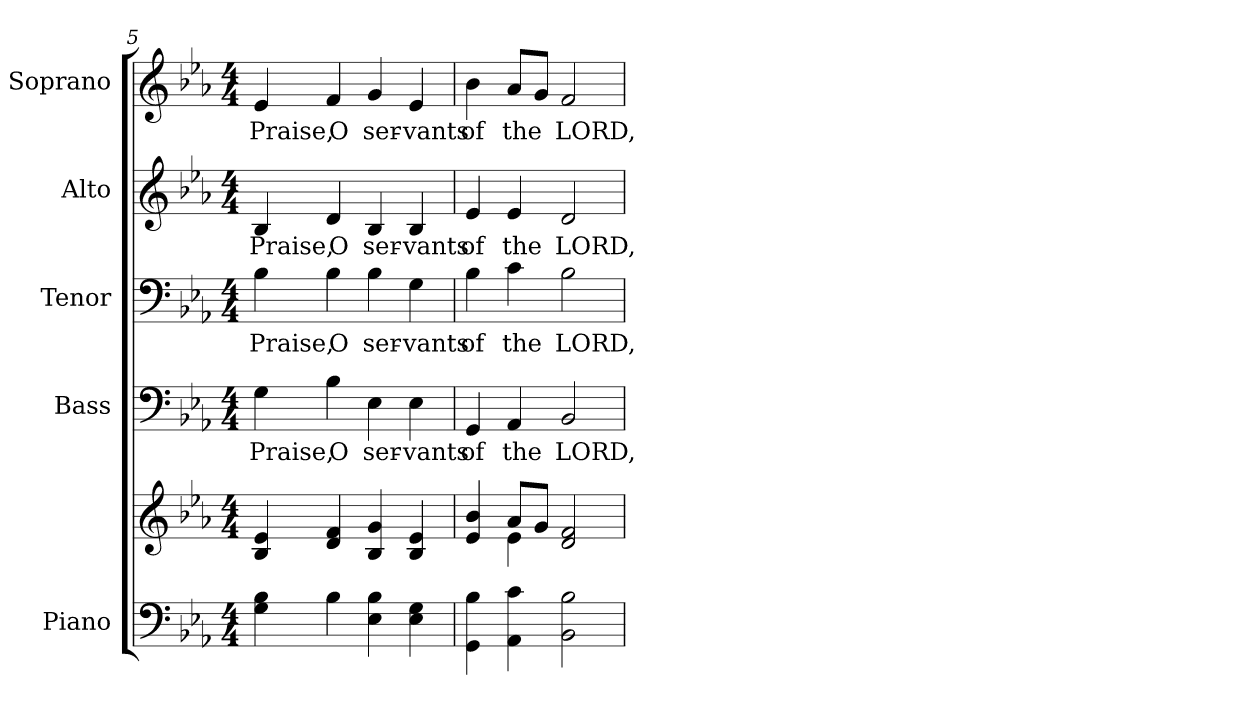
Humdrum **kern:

**kern	**kern	**kern	**text	**kern	**text	**kern	**text	**kern	**text
*part5	*part5	*part4	*part4	*part3	*part3	*part2	*part2	*part1	*part1
*staff6	*staff5	*staff4	*staff4	*staff3	*staff3	*staff2	*staff2	*staff1	*staff1
*I"Piano	*	*I"Bass	*	*I"Tenor	*	*I"Alto	*	*I"Soprano	*
*I'Pno.	*	*I'B.	*	*I'T.	*	*I'A.	*	*I'S.	*
!!LO:PB:g=z
*clefF4	*clefG2	*clefF4	*	*clefF4	*	*clefG2	*	*clefG2	*
*k[b-e-a-]	*k[b-e-a-]	*k[b-e-a-]	*	*k[b-e-a-]	*	*k[b-e-a-]	*	*k[b-e-a-]	*
*E-:	*E-:	*E-:	*	*E-:	*	*E-:	*	*E-:	*
*M4/4	*M4/4	*M4/4	*	*M4/4	*	*M4/4	*	*M4/4	*
=5	=5	=5	=5	=5	=5	=5	=5	=5	=5
!	!	!	!LO:LY:b:color=#000000	!	!	!	!	!	!
!	!	!	!	!	!LO:LY:b:color=#000000	!	!	!	!
!	!	!	!	!	!	!	!LO:LY:b:color=#000000	!	!
!	!	!	!	!	!	!	!	!	!LO:LY:b:color=#000000
4Gi\ 4B-i	4B-i/ 4e-i	4Gi\	Praise,	4B-i\	Praise,	4B-i/	Praise,	4e-i/	Praise,
!	!	!	!LO:LY:b:color=#000000	!	!	!	!	!	!
!	!	!	!	!	!LO:LY:b:color=#000000	!	!	!	!
!	!	!	!	!	!	!	!LO:LY:b:color=#000000	!	!
!	!	!	!	!	!	!	!	!	!LO:LY:b:color=#000000
4B-i\	4di/ 4fi	4B-i\	O	4B-i\	O	4di/	O	4fi/	O
!	!	!	!LO:LY:b:color=#000000	!	!	!	!	!	!
!	!	!	!	!	!LO:LY:b:color=#000000	!	!	!	!
!	!	!	!	!	!	!	!LO:LY:b:color=#000000	!	!
!	!	!	!	!	!	!	!	!	!LO:LY:b:color=#000000
4E-i\ 4B-i	4B-i/ 4gi	4E-i\	ser-	4B-i\	ser-	4B-i/	ser-	4gi/	ser-
!	!	!	!LO:LY:b:color=#000000	!	!	!	!	!	!
!	!	!	!	!	!LO:LY:b:color=#000000	!	!	!	!
!	!	!	!	!	!	!	!LO:LY:b:color=#000000	!	!
!	!	!	!	!	!	!	!	!	!LO:LY:b:color=#000000
4E-i\ 4Gi	4B-i/ 4e-i	4E-i\	-vants	4Gi\	-vants	4B-i/	-vants	4e-i/	-vants
=6	=6	=6	=6	=6	=6	=6	=6	=6	=6
*	*^	*	*	*	*	*	*	*	*
!	!	!	!	!LO:LY:b:color=#000000	!	!	!	!	!	!
!	!	!	!	!	!	!LO:LY:b:color=#000000	!	!	!	!
!	!	!	!	!	!	!	!	!LO:LY:b:color=#000000	!	!
!	!	!	!	!	!	!	!	!	!	!LO:LY:b:color=#000000
4GGi\ 4B-i	4e-i/ 4b-i	4ryy	4GGi/	of	4B-i\	of	4e-i/	of	4b-i\	of
!	!	!	!	!LO:LY:b:color=#000000	!	!	!	!	!	!
!	!	!	!	!	!	!LO:LY:b:color=#000000	!	!	!	!
!	!	!	!	!	!	!	!	!LO:LY:b:color=#000000	!	!
!	!	!	!	!	!	!	!	!	!	!LO:LY:b:color=#000000
4AA-i\ 4ci	8a-i/L	4e-i\	4AA-i/	the	4ci\	the	4e-i/	the	8a-i/L	the
.	8gi/J	.	.	.	.	.	.	.	8gi/J	.
!	!	!	!	!LO:LY:b:color=#000000	!	!	!	!	!	!
!	!	!	!	!	!	!LO:LY:b:color=#000000	!	!	!	!
!	!	!	!	!	!	!	!	!LO:LY:b:color=#000000	!	!
!	!	!	!	!	!	!	!	!	!	!LO:LY:b:color=#000000
2BB-i\ 2B-i	2di/ 2fi	2ryy	2BB-i/	LORD,	2B-i\	LORD,	2di/	LORD,	2fi/	LORD,
*	*v	*v	*	*	*	*	*	*	*	*
=	=	=	=	=	=	=	=	=	=
*-	*-	*-	*-	*-	*-	*-	*-	*-	*-
